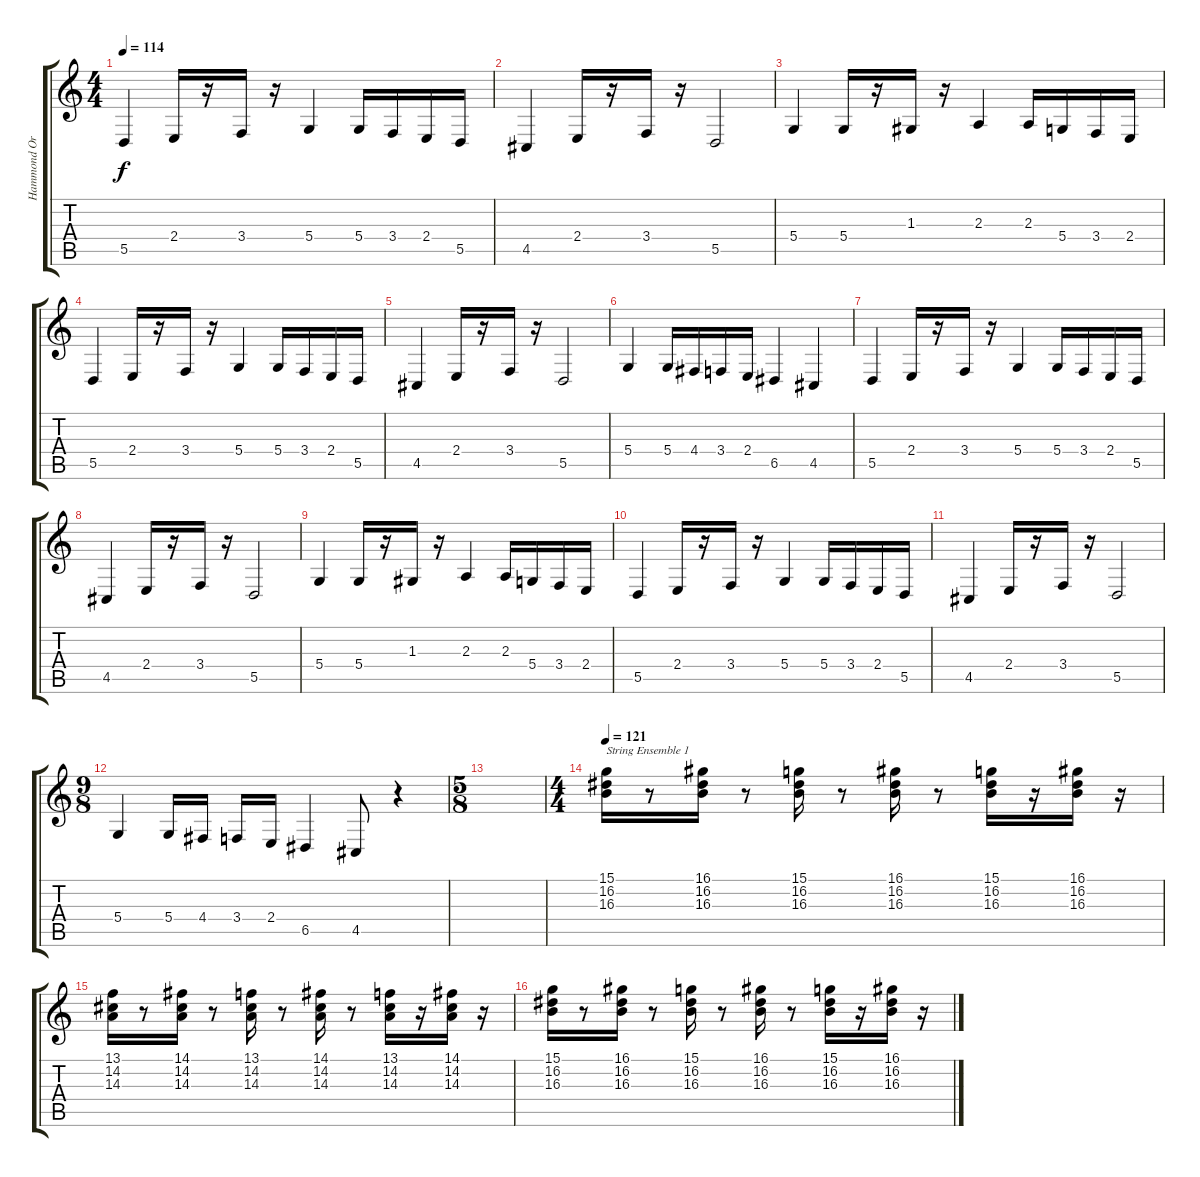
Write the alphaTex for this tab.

\track ("Hammond Organ" "Hammond Or") {instrument drawbarorgan}
\staff {score tabs}
\tuning (E4 B3 G3 D3 A2 E2) {hide}
\ts (4 4)
\tempo 114
\clef g2
\ks c
5.5.4{dy f} 2.4.16 r.16 3.4.16 r.16 5.4.4 5.4.16 3.4.16 2.4.16 5.5.16 |
4.5.4 2.4.16 r.16 3.4.16 r.16 5.5.2 |
5.4.4 5.4.16 r.16 1.3.16 r.16 2.3.4 2.3.16 5.4.16 3.4.16 2.4.16 |
5.5.4 2.4.16 r.16 3.4.16 r.16 5.4.4 5.4.16 3.4.16 2.4.16 5.5.16 |
4.5.4 2.4.16 r.16 3.4.16 r.16 5.5.2 |
5.4.4 5.4.16 4.4.16 3.4.16 2.4.16 6.5.4 4.5.4 |
5.5.4 2.4.16 r.16 3.4.16 r.16 5.4.4 5.4.16 3.4.16 2.4.16 5.5.16 |
4.5.4 2.4.16 r.16 3.4.16 r.16 5.5.2 |
5.4.4 5.4.16 r.16 1.3.16 r.16 2.3.4 2.3.16 5.4.16 3.4.16 2.4.16 |
5.5.4 2.4.16 r.16 3.4.16 r.16 5.4.4 5.4.16 3.4.16 2.4.16 5.5.16 |
4.5.4 2.4.16 r.16 3.4.16 r.16 5.5.2 |
\ts (9 8)
5.4.4 5.4.16 4.4.16 3.4.16 2.4.16 6.5.4 4.5.8 r.4 |
\ts (5 8)
|
\ts (4 4)
\tempo 121
(15.1 16.2 16.3).16{txt "String Ensemble 1" volume 11 balance 8 instrument stringensemble1} r.8 (16.1 16.2 16.3).16 r.8 (15.1 16.2 16.3).16 r.8 (16.1 16.2 16.3).16 r.8 (15.1 16.2 16.3).16 r.16 (16.1 16.2 16.3).16 r.16 |
(13.1 14.2 14.3).16 r.8 (14.1 14.2 14.3).16 r.8 (13.1 14.2 14.3).16 r.8 (14.1 14.2 14.3).16 r.8 (13.1 14.2 14.3).16 r.16 (14.1 14.2 14.3).16 r.16 |
(15.1 16.2 16.3).16 r.8 (16.1 16.2 16.3).16 r.8 (15.1 16.2 16.3).16 r.8 (16.1 16.2 16.3).16 r.8 (15.1 16.2 16.3).16 r.16 (16.1 16.2 16.3).16 r.16
